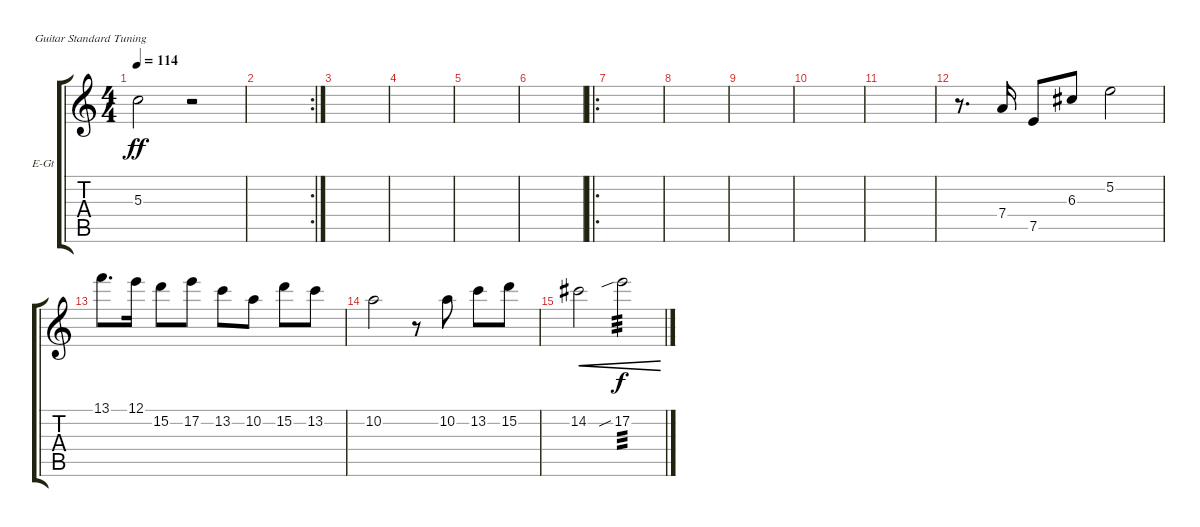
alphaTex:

\defaultSystemsLayout 4
\bracketExtendMode groupsimilarinstruments
\firstSystemTrackNameOrientation horizontal
\otherSystemsTrackNameOrientation horizontal
\track ("Electric Guitar" "E-Gt") {instrument electricguitarclean}
\staff {score tabs}
\tuning (E4 B3 G3 D3 A2 E2)
\ts (4 4)
\tempo 114
\clef g2
\ks c
5.3.2{dy ff} r.2 |
\rc 2
|
|
|
|
|
\ro
|
|
|
|
|
r.8{d} 7.4.16 7.5.8 6.3.8 5.2.2 |
13.1.8{d} 12.1.16 15.2.8 17.2.8 13.2.8 10.2.8 15.2.8 13.2.8 |
10.2.2 r.8 10.2.8 13.2.8 15.2.8 |
14.2.2{cre} 17.2{sib}.2{tp 3 cre dy f}
